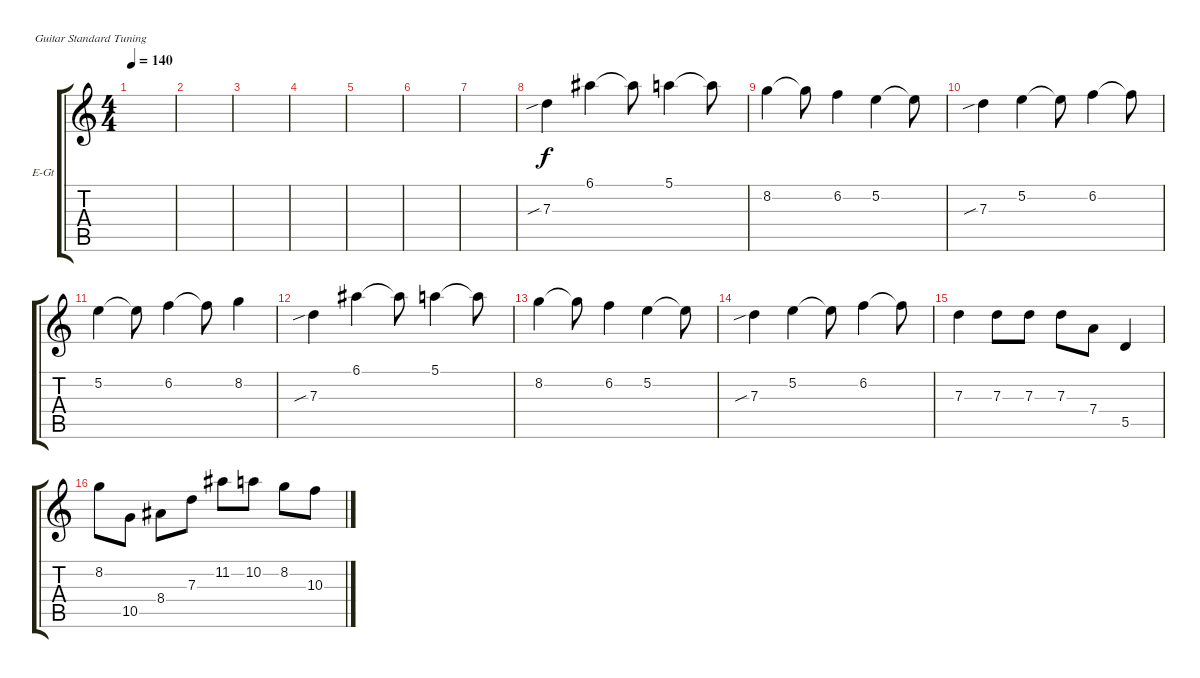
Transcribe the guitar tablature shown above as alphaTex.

\defaultSystemsLayout 4
\bracketExtendMode groupsimilarinstruments
\firstSystemTrackNameOrientation horizontal
\otherSystemsTrackNameOrientation horizontal
\track ("Electric Guitar" "E-Gt") {instrument electricguitarclean}
\staff {score tabs}
\tuning (E4 B3 G3 D3 A2 E2)
\ts (4 4)
\tempo 140
\clef g2
\ks c
|
|
|
|
|
|
|
7.3{sib}.4 6.1.4 6.1{t}.8 5.1.4 5.1{t}.8 |
8.2.4 8.2{t}.8 6.2.4 5.2.4 5.2{t}.8 |
7.3{sib}.4 5.2.4 5.2{t}.8 6.2.4 6.2{t}.8 |
5.2.4 5.2{t}.8 6.2.4 6.2{t}.8 8.2.4 |
7.3{sib}.4 6.1.4 6.1{t}.8 5.1.4 5.1{t}.8 |
8.2.4 8.2{t}.8 6.2.4 5.2.4 5.2{t}.8 |
7.3{sib}.4 5.2.4 5.2{t}.8 6.2.4 6.2{t}.8 |
7.3.4 7.3.8 7.3.8 7.3.8 7.4.8 5.5.4 |
8.2.8 10.5.8 8.4.8 7.3.8 11.2.8 10.2.8 8.2.8 10.3.8
